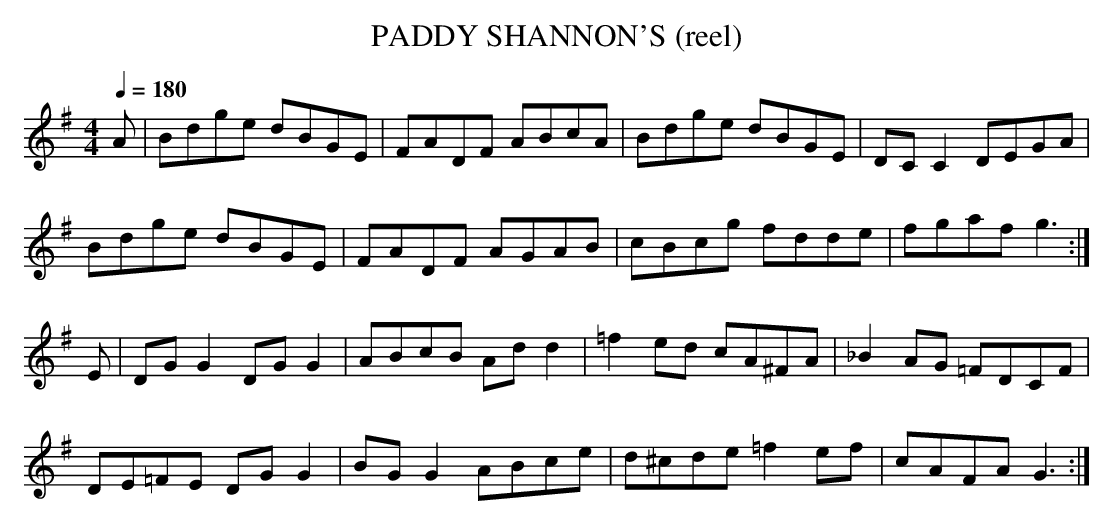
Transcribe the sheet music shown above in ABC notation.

X:1
T:PADDY SHANNON'S (reel)
Q:1/4=180
M:4/4
L:1/8
K:G
A|Bdge dBGE|FADF ABcA|Bdge dBGE|DC C2 DEGA|
Bdge dBGE|FADF AGAB|cBcg fdde|fgaf g3 :|
E|DG G2 DG G2|ABcB Ad d2|=f2 ed cA^FA|_B2 AG =FDCF|
DE=FE DG G2|BG G2 ABce|d^cde =f2 ef|cAFA G3 :|
